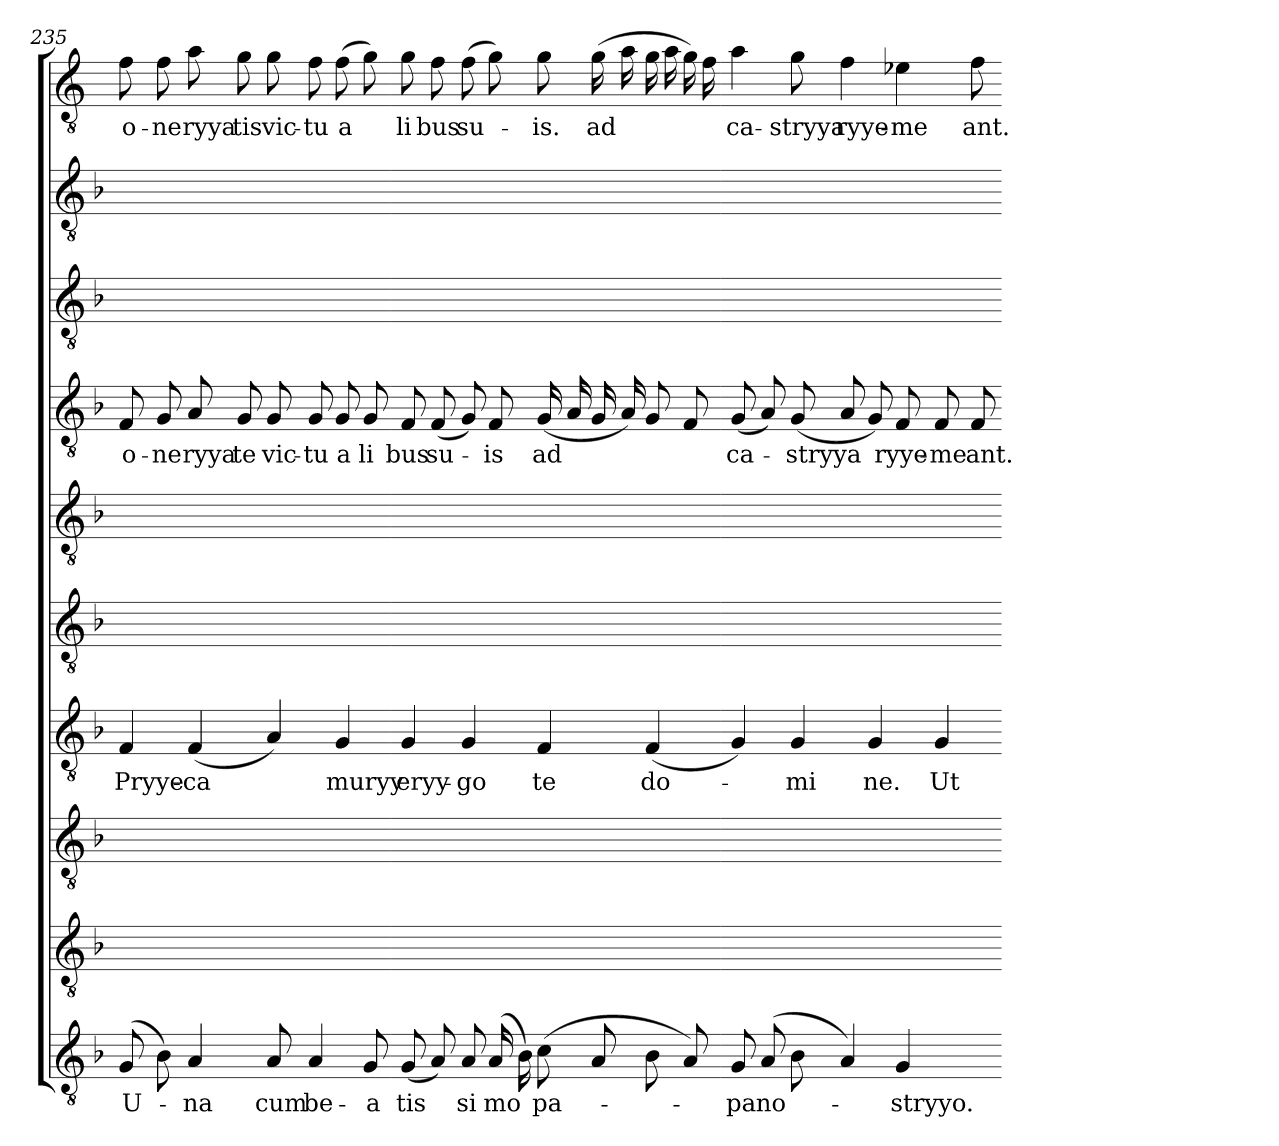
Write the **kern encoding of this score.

**kern	**text	**kern	**kern	**kern	**text	**kern	**kern	**kern	**text	**kern	**kern	**kern	**text
*part10	*part10	*part9	*part8	*part7	*part7	*part6	*part5	*part4	*part4	*part3	*part2	*part1	*part1
*staff10	*staff10	*staff9	*staff8	*staff7	*staff7	*staff6	*staff5	*staff4	*staff4	*staff3	*staff2	*staff1	*staff1
*clefGv2	*	*clefGv2	*clefGv2	*clefGv2	*	*clefGv2	*clefGv2	*clefGv2	*	*clefGv2	*clefGv2	*clefGv2	*
*k[b-]	*	*k[b-]	*k[b-]	*k[b-]	*	*k[b-]	*k[b-]	*k[b-]	*	*k[b-]	*k[b-]	*k[]	*
=235	=235	=235	=235	=235	=235	=235	=235	=235	=235	=235	=235	=235	=235
(8G	U-	1ryy	1ryy	4F	Pryye-	1ryy	1ryy	8F	o-	1ryy	1ryy	8f	o-
8B-)	.	.	.	.	.	.	.	8G	ne	.	.	8f	ne
4A	-na	.	.	(4F	ca	.	.	8A	ryya	.	.	8a	ryya
.	.	.	.	.	.	.	.	8G	-te	.	.	8g	-tis
8A	cum	.	.	4A)	.	.	.	8G	vic-	.	.	8g	vic-
4A	be-	.	.	.	.	.	.	8G	tu	.	.	8f	tu
.	.	.	.	4G	-muryy	.	.	8G	a	.	.	(8f	a
8G	a	.	.	.	.	.	.	8G	li	.	.	8g)	.
=236-	=236-	=236-	=236-	=236-	=236-	=236-	=236-	=236-	=236-	=236-	=236-	=236-	=236-
(8G	tis	1ryy	1ryy	4G	eryy-	1ryy	1ryy	8F	-bus	1ryy	1ryy	8g	li
8A)	.	.	.	.	.	.	.	(8F	su-	.	.	8f	-bus
8A	si	.	.	4G	-go	.	.	8G)	.	.	.	(8f	su-
(16A	-mo	.	.	.	.	.	.	8F	-is	.	.	8g)	.
16B-)	.	.	.	.	.	.	.	.	.	.	.	.	.
(8c	pa-	.	.	4F	te	.	.	(16G	ad	.	.	8g	-is.
.	.	.	.	.	.	.	.	16A	.	.	.	.	.
8A	.	.	.	.	.	.	.	16G	.	.	.	(16g	ad
.	.	.	.	.	.	.	.	16A)	.	.	.	16a	.
8B-	.	.	.	(4F	do-	.	.	8G	.	.	.	16g	.
.	.	.	.	.	.	.	.	.	.	.	.	16a	.
8A)	.	.	.	.	.	.	.	8F	.	.	.	16g)	.
.	.	.	.	.	.	.	.	.	.	.	.	16f	.
=237-	=237-	=237-	=237-	=237-	=237-	=237-	=237-	=237-	=237-	=237-	=237-	=237-	=237-
8G	-pa	1ryy	1ryy	4G)	.	1ryy	1ryy	(8G	ca-	1ryy	1ryy	4a	ca-
(8A	no-	.	.	.	.	.	.	8A)	.	.	.	.	.
8B-	.	.	.	4G	mi	.	.	(8G	-stryya	.	.	8g	-stryya
4A)	.	.	.	.	.	.	.	8A	.	.	.	4f	ryye-
.	.	.	.	4G	-ne.	.	.	8G)	.	.	.	.	.
4G	-stryyo.	.	.	.	.	.	.	8F	ryye-	.	.	4e-	me
.	.	.	.	4G	Ut	.	.	8F	me	.	.	.	.
8ryy	.	.	.	.	.	.	.	8F	-ant.	.	.	8f	-ant.
=-	=-	=-	=-	=-	=-	=-	=-	=-	=-	=-	=-	=-	=-
*-	*-	*-	*-	*-	*-	*-	*-	*-	*-	*-	*-	*-	*-
